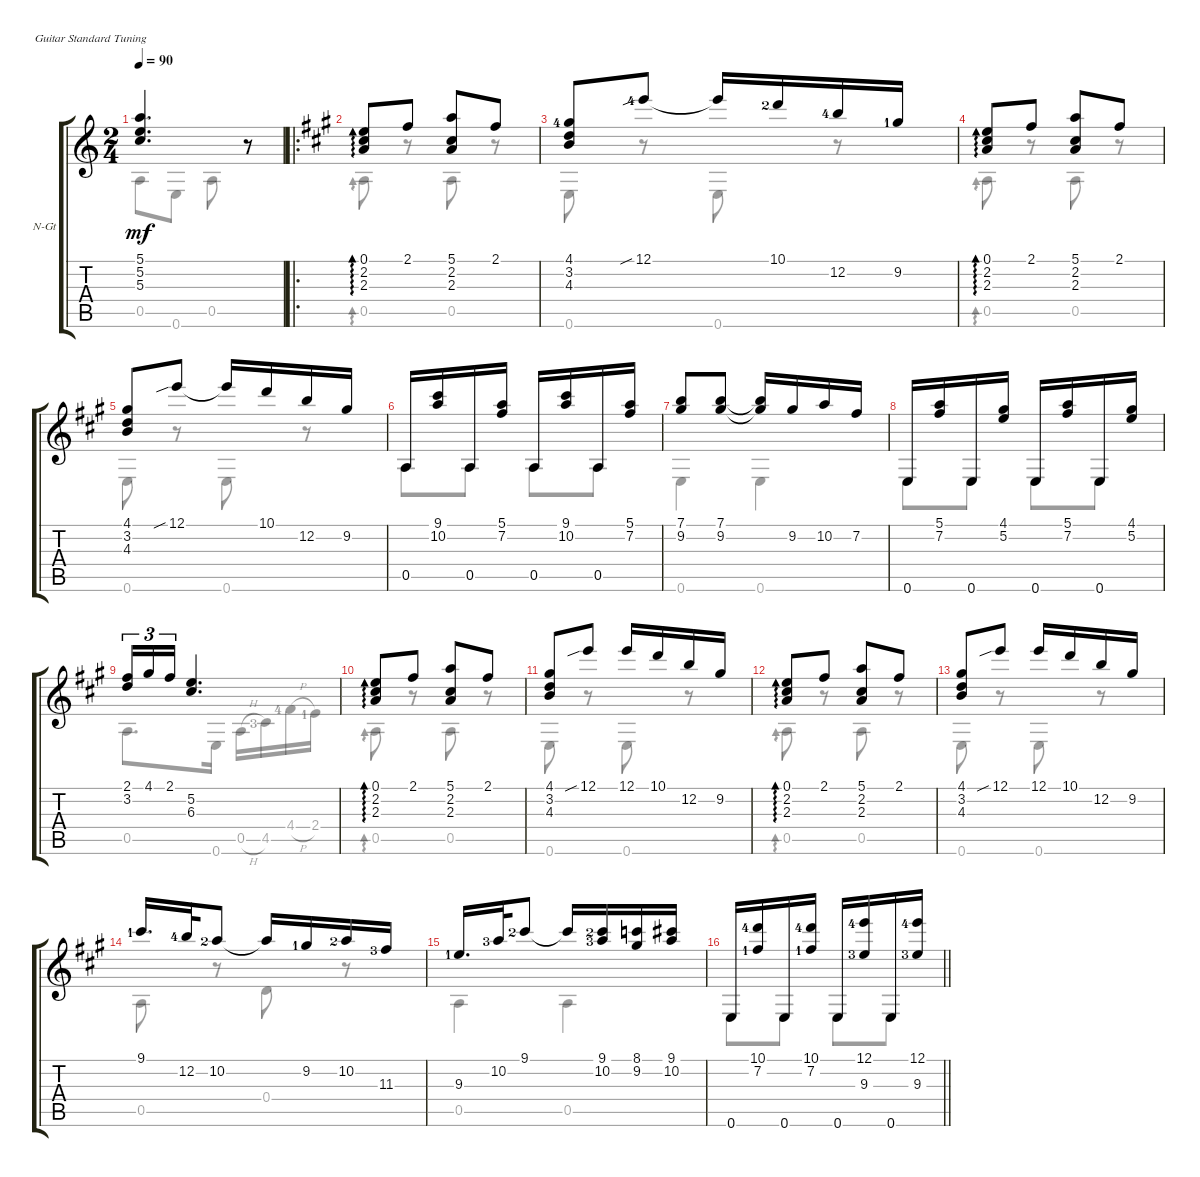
\defaultSystemsLayout 4
\bracketExtendMode groupsimilarinstruments
\firstSystemTrackNameOrientation horizontal
\otherSystemsTrackNameOrientation horizontal
\track ("Nylon Guitar" "N-Gt") {instrument acousticguitarnylon}
\staff {score tabs}
\tuning (E4 B3 G3 D3 A2 E2)
\voice
\ts (2 4)
\tempo 90
\clef g2
\ks c
(5.1 5.2 5.3).4{d dy mf} r.8 |
\ro
\ks a
(0.1 2.2 2.3).8{ad 0} 2.1.8 (5.1 2.2 2.3).8 2.1.8 |
(4.1{lf 5} 3.2 4.3).8 12.1{sib lf 5}.8 12.1{t}.16 10.1{lf 3}.16 12.2{lf 5}.16 9.2{lf 2}.16 |
(0.1 2.2 2.3).8{ad 0} 2.1.8 (5.1 2.2 2.3).8 2.1.8 |
(4.1 3.2 4.3).8 12.1{sib}.8 12.1{t}.16 10.1.16 12.2.16 9.2.16 |
0.5.16 (9.1 10.2).16 0.5.16 (5.1 7.2).16 0.5.16 (9.1 10.2).16 0.5.16 (5.1 7.2).16 |
(7.1 9.2).8 (9.2 7.1).8 (7.1{t} 9.2{t}).16 9.2.16 10.2.16 7.2.16 |
0.6.16 (5.1 7.2).16 0.6.16 (4.1 5.2).16 0.6.16 (5.1 7.2).16 0.6.16 (4.1 5.2).16 |
(2.1 3.2).16{tu (3 2)} 4.1.16{tu (3 2)} 2.1.16{tu (3 2)} (5.2 6.3).4{d} |
(0.1 2.2 2.3).8{ad 0} 2.1.8 (5.1 2.2 2.3).8 2.1.8 |
(4.1 3.2 4.3).8 12.1{sib}.8 12.1.16 10.1.16 12.2.16 9.2.16 |
(0.1 2.2 2.3).8{ad 0} 2.1.8 (5.1 2.2 2.3).8 2.1.8 |
(4.1 3.2 4.3).8 12.1{sib}.8 12.1.16 10.1.16 12.2.16 9.2.16 |
9.1{lf 2}.16{d} 12.2{lf 5}.32 10.2{lf 3}.8 10.2{t}.16 9.2{lf 2}.16 10.2{lf 3}.16 11.3{lf 4}.16 |
9.3{lf 2}.16{d} 10.2{lf 4}.32 9.1{lf 3}.8 9.1{t}.16 (9.1{lf 3} 10.2{lf 4}).16 (9.2 8.1).16 (9.1 10.2).16 |
\barLineRight lightlight
0.6.16 (10.1{lf 5} 7.2{lf 2}).16 0.6.16 (10.1{lf 5} 7.2{lf 2}).16 0.6.16 (12.1{lf 5} 9.3{lf 4}).16 0.6.16 (12.1{lf 5} 9.3{lf 4}).16
\voice
\clef g2
\ottava regular
\simile none
\ks c
0.5.8{dy mf} 0.6.8 0.5.8 r.8 |
\ks a
0.5.8{ad 0} r.8 0.5.8 r.8 |
0.6.8 r.8 0.6.8 r.8 |
0.5.8{ad 0} r.8 0.5.8 r.8 |
0.6.8 r.8 0.6.8 r.8 |
0.5.8 0.5.8 0.5.8 0.5.8 |
0.6.4 0.6.4 |
0.6.8 0.6.8 0.6.8 0.6.8 |
0.5.8{d} 0.6.16 0.5{h}.16 4.5{lf 4}.16 4.4{h lf 5}.16 2.4{lf 2}.16 |
0.5.8{ad 0} r.8 0.5.8 r.8 |
0.6.8 r.8 0.6.8 r.8 |
0.5.8{ad 0} r.8 0.5.8 r.8 |
0.6.8 r.8 0.6.8 r.8 |
0.5.8 r.8 0.4.8 r.8 |
0.5.4 0.5.4 |
\barLineRight lightlight
0.6.8 0.6.8 0.6.8 0.6.8
